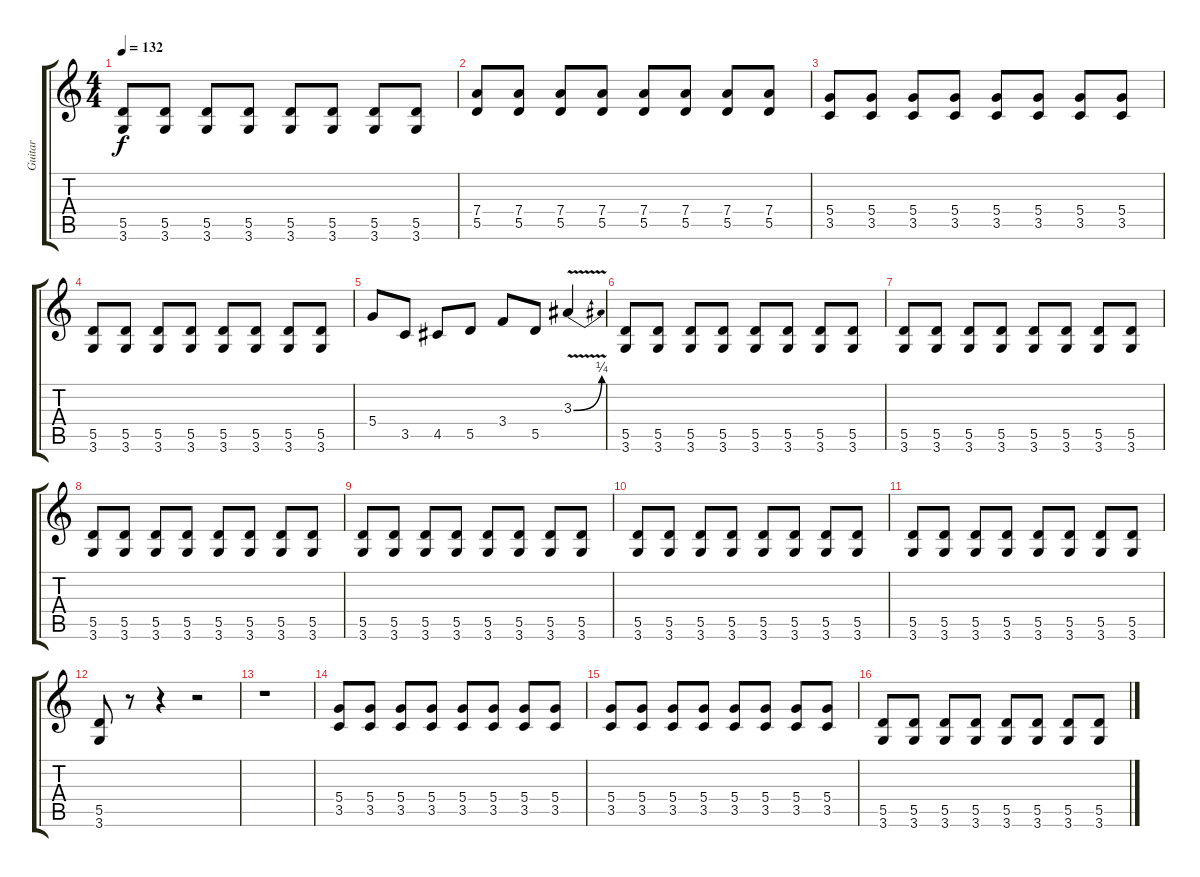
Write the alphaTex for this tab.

\track ("Guitar" "Guitar") {instrument electricguitarmuted}
\staff {score tabs}
\tuning (E4 B3 G3 D3 A2 E2) {hide}
\ts (4 4)
\tempo 132
\clef g2
\ks c
(5.5 3.6).8{dy f} (5.5 3.6).8 (5.5 3.6).8 (5.5 3.6).8 (5.5 3.6).8 (5.5 3.6).8 (5.5 3.6).8 (5.5 3.6).8 |
(7.4 5.5).8 (7.4 5.5).8 (7.4 5.5).8 (7.4 5.5).8 (7.4 5.5).8 (7.4 5.5).8 (7.4 5.5).8 (7.4 5.5).8 |
(5.4 3.5).8 (5.4 3.5).8 (5.4 3.5).8 (5.4 3.5).8 (5.4 3.5).8 (5.4 3.5).8 (5.4 3.5).8 (5.4 3.5).8 |
(5.5 3.6).8 (5.5 3.6).8 (5.5 3.6).8 (5.5 3.6).8 (5.5 3.6).8 (5.5 3.6).8 (5.5 3.6).8 (5.5 3.6).8 |
5.4.8 3.5.8 4.5.8 5.5.8 3.4.8 5.5.8 3.3{be (bend 0 0 60 1) v}.4 |
(5.5 3.6).8 (5.5 3.6).8 (5.5 3.6).8 (5.5 3.6).8 (5.5 3.6).8 (5.5 3.6).8 (5.5 3.6).8 (5.5 3.6).8 |
(5.5 3.6).8 (5.5 3.6).8 (5.5 3.6).8 (5.5 3.6).8 (5.5 3.6).8 (5.5 3.6).8 (5.5 3.6).8 (5.5 3.6).8 |
(5.5 3.6).8 (5.5 3.6).8 (5.5 3.6).8 (5.5 3.6).8 (5.5 3.6).8 (5.5 3.6).8 (5.5 3.6).8 (5.5 3.6).8 |
(5.5 3.6).8 (5.5 3.6).8 (5.5 3.6).8 (5.5 3.6).8 (5.5 3.6).8 (5.5 3.6).8 (5.5 3.6).8 (5.5 3.6).8 |
(5.5 3.6).8 (5.5 3.6).8 (5.5 3.6).8 (5.5 3.6).8 (5.5 3.6).8 (5.5 3.6).8 (5.5 3.6).8 (5.5 3.6).8 |
(5.5 3.6).8 (5.5 3.6).8 (5.5 3.6).8 (5.5 3.6).8 (5.5 3.6).8 (5.5 3.6).8 (5.5 3.6).8 (5.5 3.6).8 |
(5.5 3.6).8 r.8 r.4 r.2 |
r.1 |
(5.4 3.5).8 (5.4 3.5).8 (5.4 3.5).8 (5.4 3.5).8 (5.4 3.5).8 (5.4 3.5).8 (5.4 3.5).8 (5.4 3.5).8 |
(5.4 3.5).8 (5.4 3.5).8 (5.4 3.5).8 (5.4 3.5).8 (5.4 3.5).8 (5.4 3.5).8 (5.4 3.5).8 (5.4 3.5).8 |
(5.5 3.6).8 (5.5 3.6).8 (5.5 3.6).8 (5.5 3.6).8 (5.5 3.6).8 (5.5 3.6).8 (5.5 3.6).8 (5.5 3.6).8
